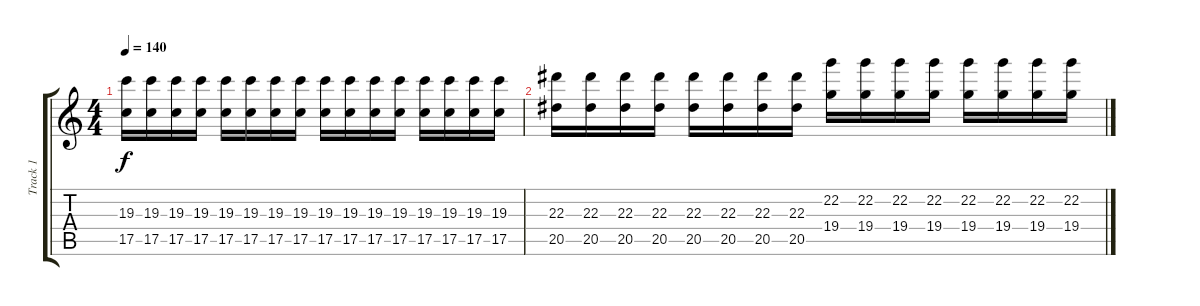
\track ("Track 1" "Track 1") {instrument overdrivenguitar}
\staff {score tabs}
\tuning (D4 A3 F3 C3 G2 C2) {hide}
\ts (4 4)
\tempo 140
\clef g2
\ks c
(19.3 17.5).16{dy f} (19.3 17.5).16 (19.3 17.5).16 (19.3 17.5).16 (19.3 17.5).16 (19.3 17.5).16 (19.3 17.5).16 (19.3 17.5).16 (19.3 17.5).16 (19.3 17.5).16 (19.3 17.5).16 (19.3 17.5).16 (19.3 17.5).16 (19.3 17.5).16 (19.3 17.5).16 (19.3 17.5).16 |
(22.3 20.5).16 (22.3 20.5).16 (22.3 20.5).16 (22.3 20.5).16 (22.3 20.5).16 (22.3 20.5).16 (22.3 20.5).16 (22.3 20.5).16 (22.2 19.4).16 (22.2 19.4).16 (22.2 19.4).16 (22.2 19.4).16 (22.2 19.4).16 (22.2 19.4).16 (22.2 19.4).16 (22.2 19.4).16
